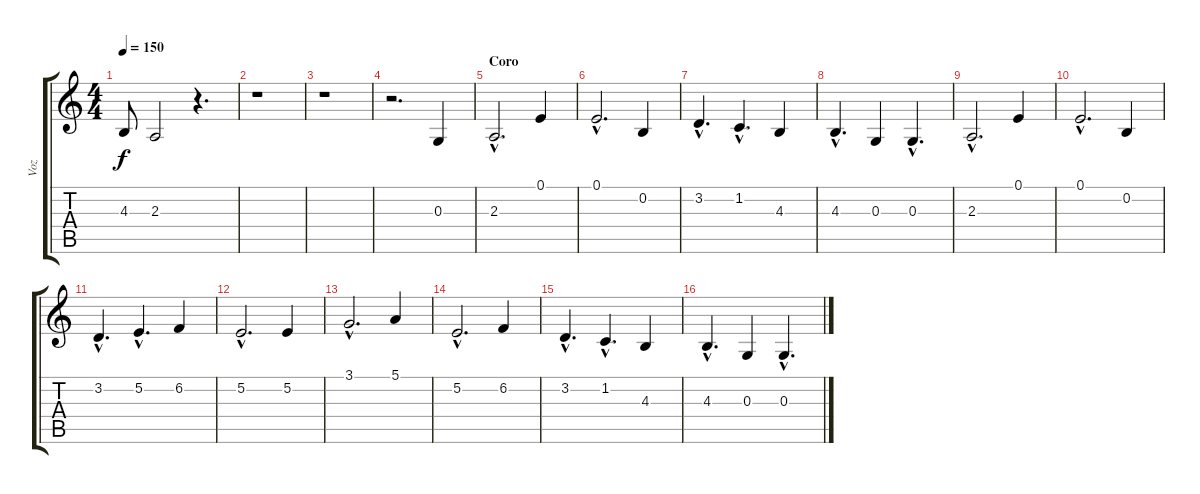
\track ("Voz" "Voz") {instrument lead2sawtooth}
\staff {score tabs}
\tuning (E4 B3 G3 D3 A2 E2) {hide}
\ts (4 4)
\section ("" "")
\tempo 150
\clef g2
\ks c
4.3.8{dy f} 2.3.2 r.4{d} |
r.1 |
r.1 |
r.2{d} 0.3.4 |
\section ("" "Coro")
2.3{hac}.2{d} 0.1.4 |
0.1{hac}.2{d} 0.2.4 |
3.2{hac}.4{d} 1.2{hac}.4{d} 4.3.4 |
4.3{hac}.4{d} 0.3.4 0.3{hac}.4{d} |
2.3{hac}.2{d} 0.1.4 |
0.1{hac}.2{d} 0.2.4 |
3.2{hac}.4{d} 5.2{hac}.4{d} 6.2.4 |
5.2{hac}.2{d} 5.2.4 |
3.1{hac}.2{d} 5.1.4 |
5.2{hac}.2{d} 6.2.4 |
3.2{hac}.4{d} 1.2{hac}.4{d} 4.3.4 |
4.3{hac}.4{d} 0.3.4 0.3{hac}.4{d}
